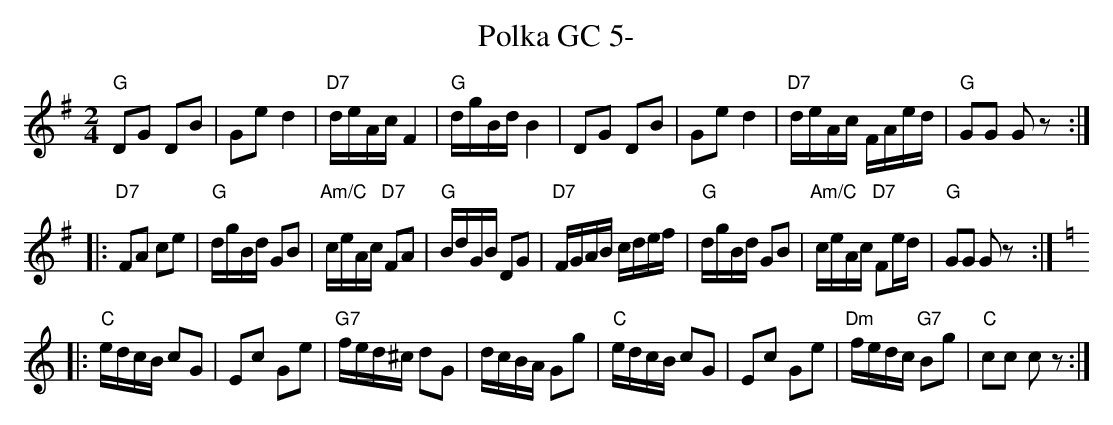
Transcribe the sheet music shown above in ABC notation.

X:1
T:Polka GC 5-
M:2/4
L:1/16
K:Gmaj
"G"D2G2 D2B2 | G2e2d4 | "D7"deAc F4 | "G"dgBd B4 | D2G2 D2B2 | G2e2 d4 | "D7"deAc FAed | "G"G2G2 G2z2 ::
"D7"F2A2 c2e2 | "G"dgBd G2B2 | "Am/C"ceAc "D7"F2A2 | "G"BdGB D2G2 | "D7"FGAB cdef | "G"dgBd G2B2 | "Am/C"ceAc "D7"F2ed | "G"G2G2 G2z2 :: [K:Cmaj]
"C"edcB c2G2 | E2c2 G2e2 | "G7"fed^c d2G2 | dcBA G2g2 | "C"edcB c2G2 | E2c2 G2e2 | "Dm"fedc "G7"B2g2 | "C"c2c2 c2z2 :|
